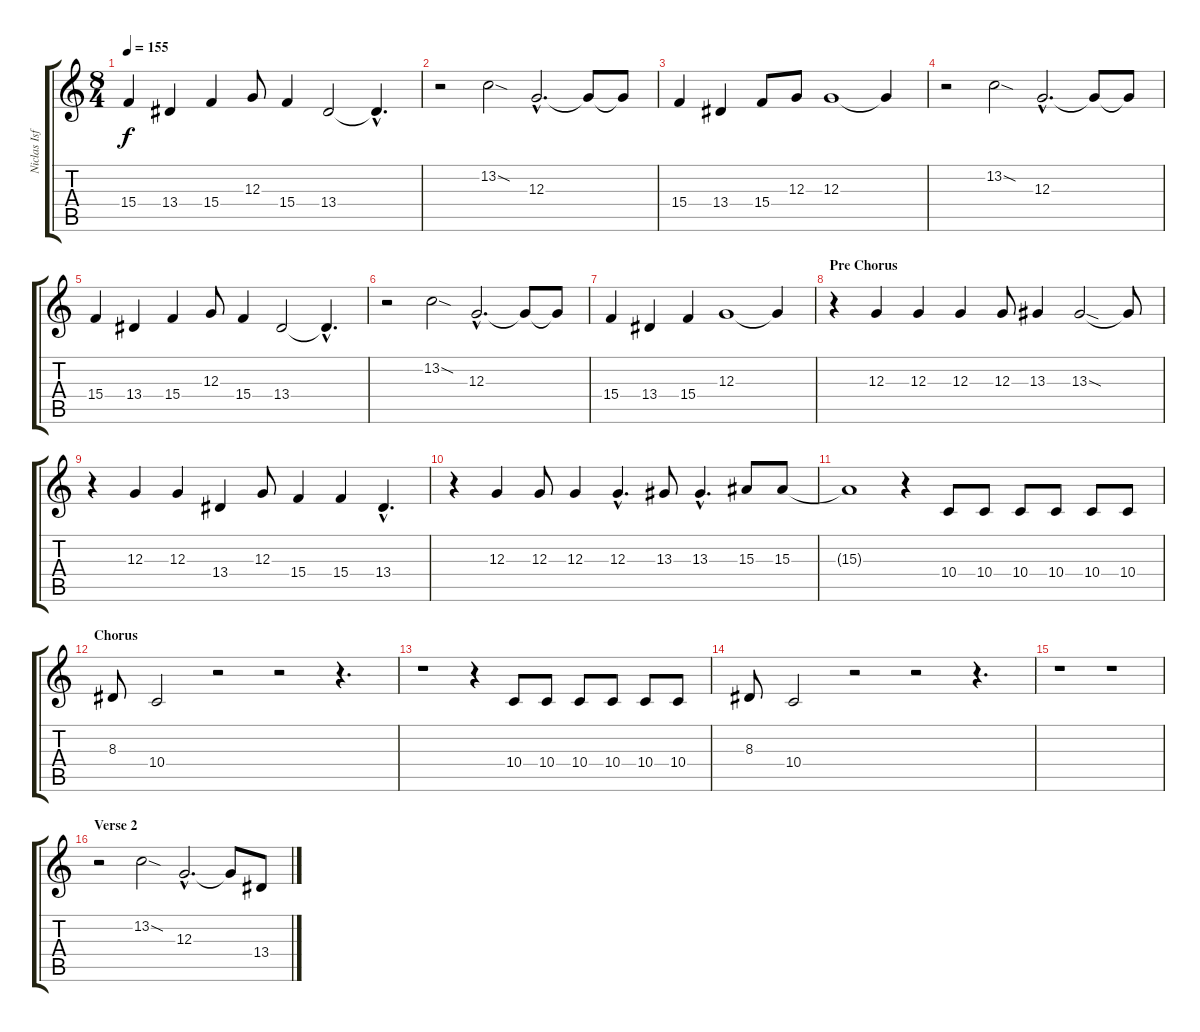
\track ("Niclas Isfeldt - Vocals" "Niclas Isf") {instrument cello}
\staff {score tabs}
\tuning (E4 B3 G3 D3 A2 E2) {hide}
\ts (8 4)
\tempo 155
\clef g2
\ks c
15.4.4{dy f} 13.4.4 15.4.4 12.3.8 15.4.4 13.4.2 13.4{hac t}.4{d} |
r.2 13.2{sod}.2 12.3{hac}.2{d} 12.3{t}.8 12.3{t}.8 |
15.4.4 13.4.4 15.4.8 12.3.8 12.3.1 12.3{t}.4 |
r.2 13.2{sod}.2 12.3{hac}.2{d} 12.3{t}.8 12.3{t}.8 |
15.4.4 13.4.4 15.4.4 12.3.8 15.4.4 13.4.2 13.4{hac t}.4{d} |
r.2 13.2{sod}.2 12.3{hac}.2{d} 12.3{t}.8 12.3{t}.8 |
15.4.4 13.4.4 15.4.4 12.3.1 12.3{t}.4 |
\section ("" "Pre Chorus")
r.4 12.3.4 12.3.4 12.3.4 12.3.8 13.3.4 13.3{sod}.2 13.3{t}.8 |
r.4 12.3.4 12.3.4 13.4.4 12.3.8 15.4.4 15.4.4 13.4{hac}.4{d} |
r.4 12.3.4 12.3.8 12.3.4 12.3{hac}.4{d} 13.3.8 13.3{hac}.4{d} 15.3.8 15.3.8 |
15.3{t}.1 r.4 10.4.8 10.4.8 10.4.8 10.4.8 10.4.8 10.4.8 |
\section ("" "Chorus")
8.3.8 10.4.2 r.2 r.2 r.4{d} |
r.1 r.4 10.4.8 10.4.8 10.4.8 10.4.8 10.4.8 10.4.8 |
8.3.8 10.4.2 r.2 r.2 r.4{d} |
r.1 r.1 |
\section ("" "Verse 2")
r.2 13.2{sod}.2 12.3{hac}.2{d} 12.3{t}.8 13.4.8
